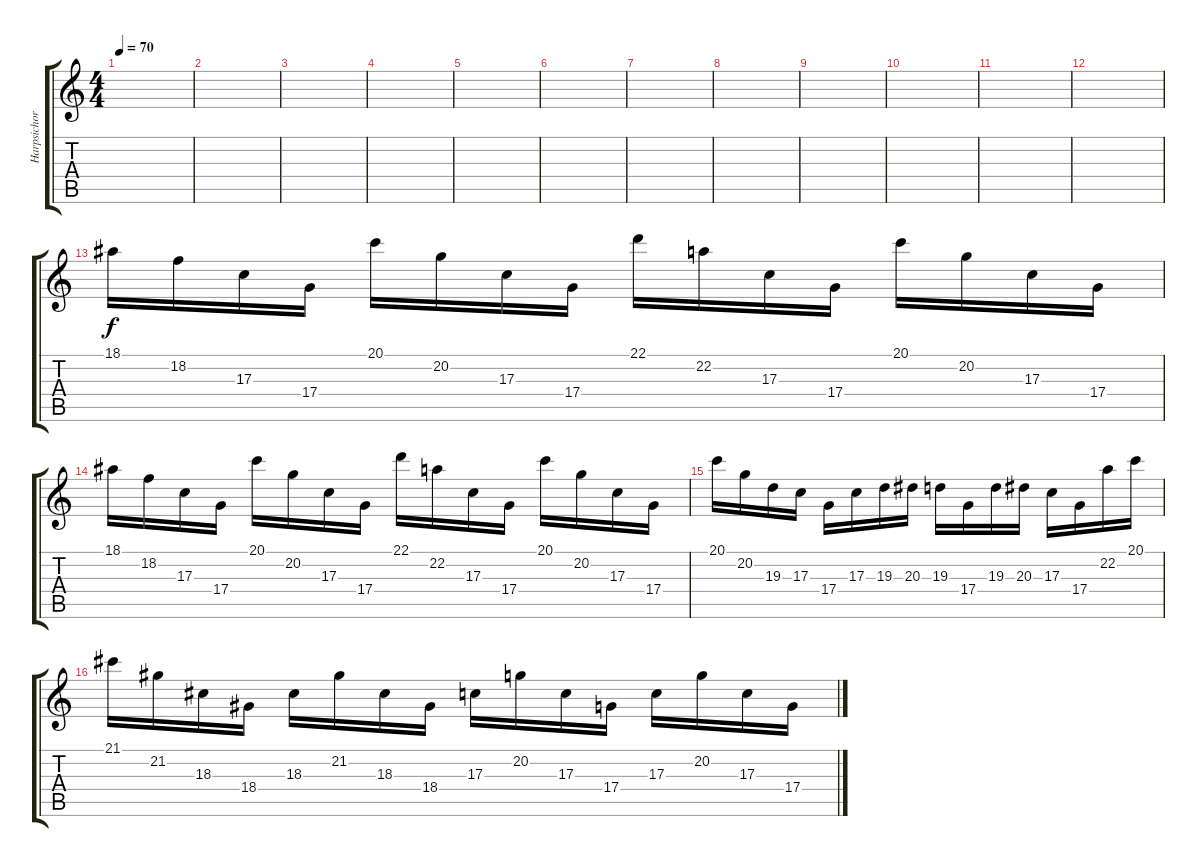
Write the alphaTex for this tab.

\track ("Harpsichord" "Harpsichor") {instrument harpsichord}
\staff {score tabs}
\tuning (E4 B3 G3 D3 A2 E2) {hide}
\ts (4 4)
\tempo 70
\clef g2
\ks c
|
|
|
|
|
|
|
|
|
|
|
|
18.1.16 18.2.16 17.3.16 17.4.16 20.1.16 20.2.16 17.3.16 17.4.16 22.1.16 22.2.16 17.3.16 17.4.16 20.1.16 20.2.16 17.3.16 17.4.16 |
18.1.16 18.2.16 17.3.16 17.4.16 20.1.16 20.2.16 17.3.16 17.4.16 22.1.16 22.2.16 17.3.16 17.4.16 20.1.16 20.2.16 17.3.16 17.4.16 |
20.1.16 20.2.16 19.3.16 17.3.16 17.4.16 17.3.16 19.3.16 20.3.16 19.3.16 17.4.16 19.3.16 20.3.16 17.3.16 17.4.16 22.2.16 20.1.16 |
21.1.16 21.2.16 18.3.16 18.4.16 18.3.16 21.2.16 18.3.16 18.4.16 17.3.16 20.2.16 17.3.16 17.4.16 17.3.16 20.2.16 17.3.16 17.4.16
